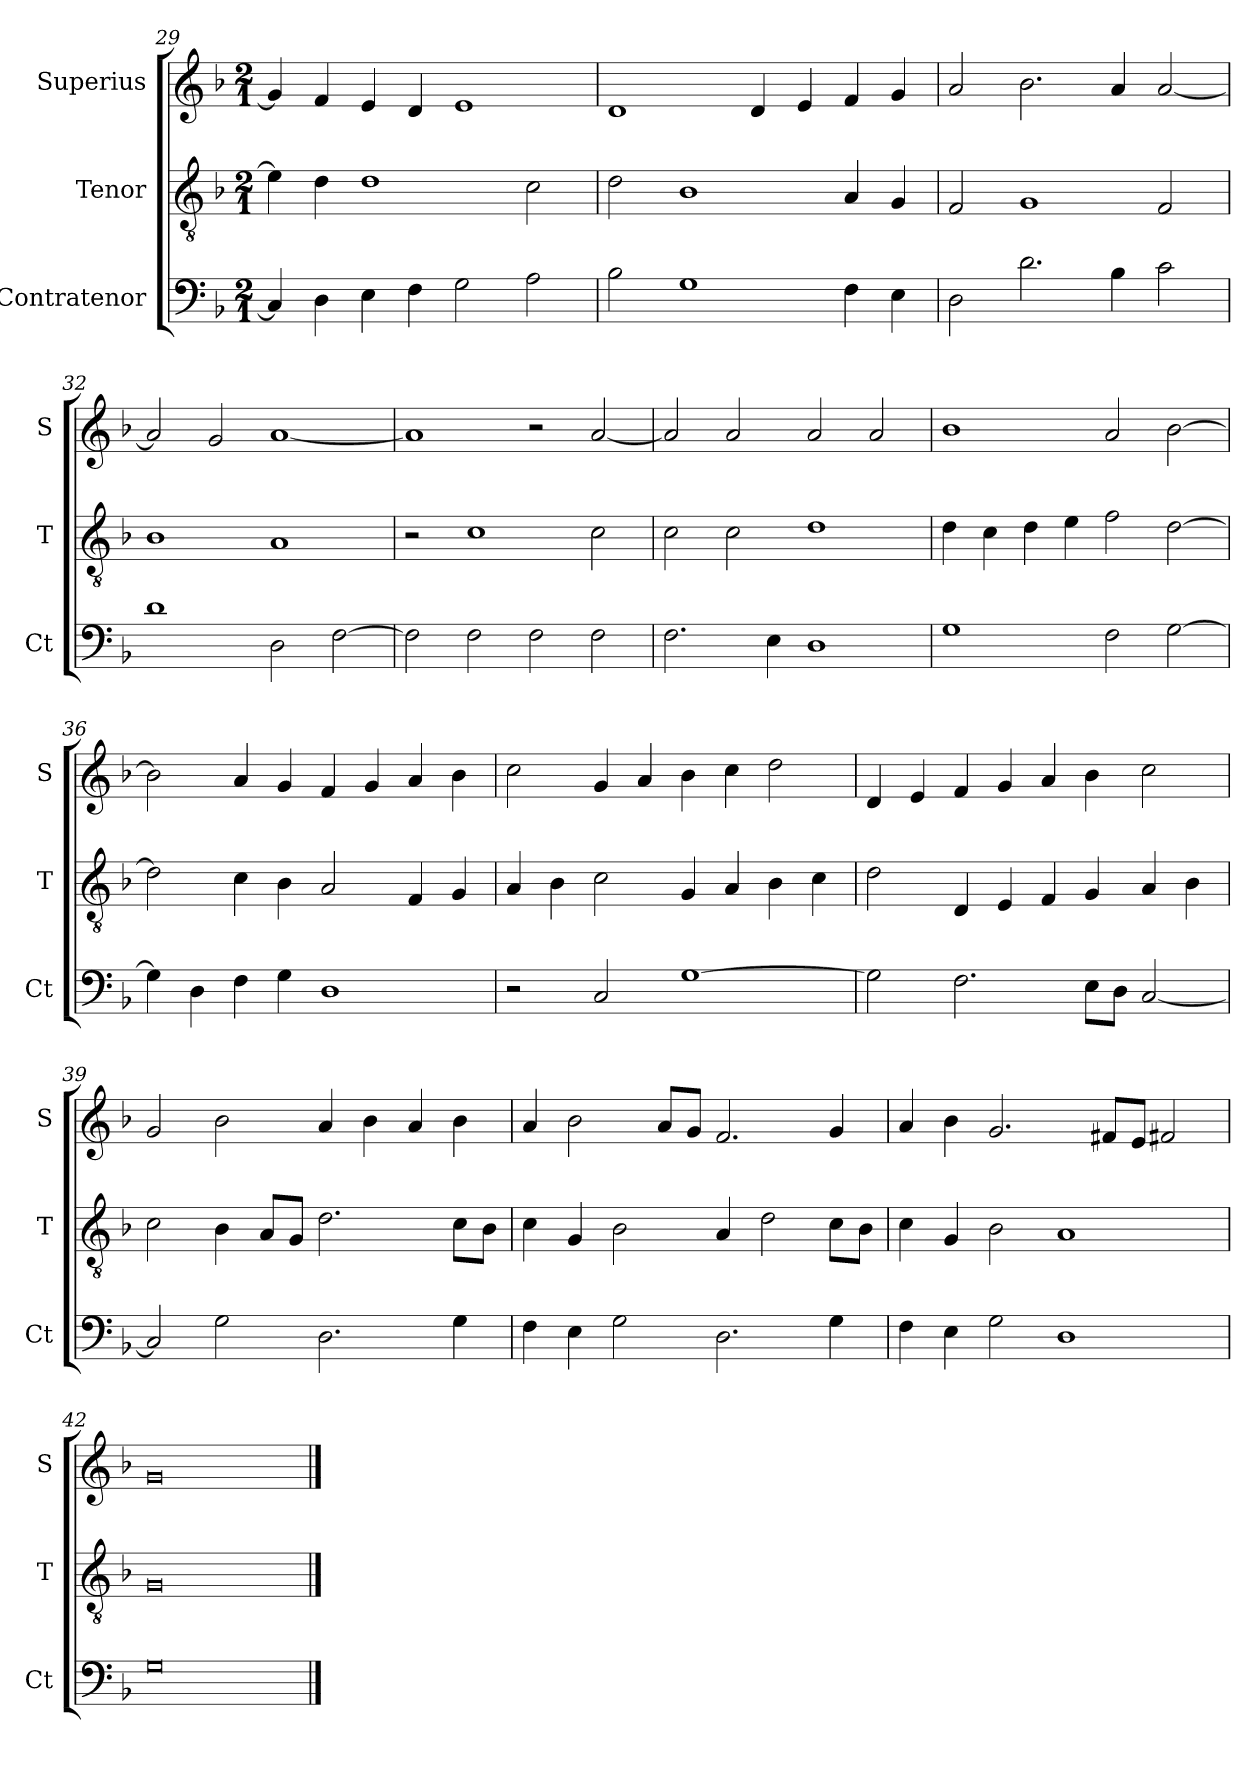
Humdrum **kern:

**kern	**kern	**kern
*part3	*part2	*part1
*staff3	*staff2	*staff1
*I"Contratenor	*I"Tenor	*I"Superius
*I'Ct	*I'T	*I'S
*clefF4	*clefGv2	*clefG2
*k[b-]	*k[b-]	*k[b-]
*M2/1	*M2/1	*M2/1
=29	=29	=29
4C]	4e]	4g]
4D	4d	4f
4E	1d	4e
4F	.	4d
2G	.	1e
2A	2c	.
=30	=30	=30
2B-	2d	1d
1G	1B-	.
.	.	4d
.	.	4e
4F	4A	4f
4E	4G	4g
=31	=31	=31
2D	2F	2a
2.d	1G	2.b-
4B-	.	4a
2c	2F	[2a
=32	=32	=32
1d	1B-	2a]
.	.	2g
2D	1A	[1a
[2F	.	.
=33	=33	=33
2F]	2r	1a]
2F	1c	.
2F	.	2r
2F	2c	[2a
=34	=34	=34
2.F	2c	2a]
.	2c	2a
4E	.	.
1D	1d	2a
.	.	2a
=35	=35	=35
1G	4d	1b-
.	4c	.
.	4d	.
.	4e	.
2F	2f	2a
[2G	[2d	[2b-
=36	=36	=36
4G]	2d]	2b-]
4D	.	.
4F	4c	4a
4G	4B-	4g
1D	2A	4f
.	.	4g
.	4F	4a
.	4G	4b-
=37	=37	=37
2r	4A	2cc
.	4B-	.
2C	2c	4g
.	.	4a
[1G	4G	4b-
.	4A	4cc
.	4B-	2dd
.	4c	.
=38	=38	=38
2G]	2d	4d
.	.	4e
2.F	4D	4f
.	4E	4g
.	4F	4a
8EL	4G	4b-
8DJ	.	.
[2C	4A	2cc
.	4B-	.
=39	=39	=39
2C]	2c	2g
2G	4B-	2b-
.	8AL	.
.	8GJ	.
2.D	2.d	4a
.	.	4b-
.	.	4a
4G	8cL	4b-
.	8B-J	.
=40	=40	=40
4F	4c	4a
4E	4G	2b-
2G	2B-	.
.	.	8aL
.	.	8gJ
2.D	4A	2.f
.	2d	.
4G	8cL	4g
.	8B-J	.
=41	=41	=41
4F	4c	4a
4E	4G	4b-
2G	2B-	2.g
1D	1A	.
.	.	8f#XL
.	.	8eJ
.	.	2f#X
=42	=42	=42
0G	0G	0g
==	==	==
*-	*-	*-
